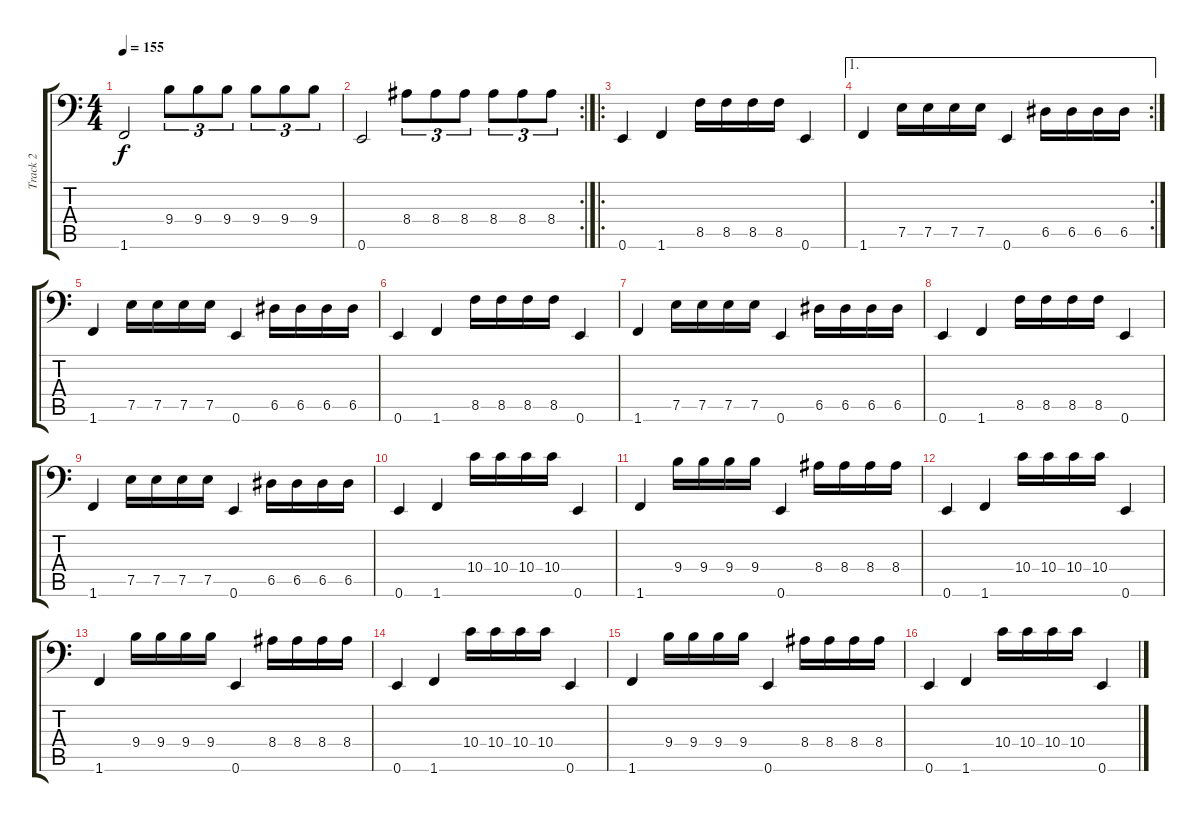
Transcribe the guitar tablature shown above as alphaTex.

\track ("Track 2" "Track 2") {instrument electricbassfinger}
\staff {score tabs}
\tuning (E3 B2 G2 D2 A1 E1) {hide}
\ts (4 4)
\tempo 155
\clef f4
\ks c
1.6.2{dy f} 9.4.8{tu (3 2)} 9.4.8{tu (3 2)} 9.4.8{tu (3 2)} 9.4.8{tu (3 2)} 9.4.8{tu (3 2)} 9.4.8{tu (3 2)} |
\rc 2
0.6.2 8.4.8{tu (3 2)} 8.4.8{tu (3 2)} 8.4.8{tu (3 2)} 8.4.8{tu (3 2)} 8.4.8{tu (3 2)} 8.4.8{tu (3 2)} |
\ro
0.6.4 1.6.4 8.5.16 8.5.16 8.5.16 8.5.16 0.6.4 |
\ae 1
\rc 2
1.6.4 7.5.16 7.5.16 7.5.16 7.5.16 0.6.4 6.5.16 6.5.16 6.5.16 6.5.16 |
1.6.4 7.5.16 7.5.16 7.5.16 7.5.16 0.6.4 6.5.16 6.5.16 6.5.16 6.5.16 |
0.6.4 1.6.4 8.5.16 8.5.16 8.5.16 8.5.16 0.6.4 |
1.6.4 7.5.16 7.5.16 7.5.16 7.5.16 0.6.4 6.5.16 6.5.16 6.5.16 6.5.16 |
0.6.4 1.6.4 8.5.16 8.5.16 8.5.16 8.5.16 0.6.4 |
1.6.4 7.5.16 7.5.16 7.5.16 7.5.16 0.6.4 6.5.16 6.5.16 6.5.16 6.5.16 |
0.6.4 1.6.4 10.4.16 10.4.16 10.4.16 10.4.16 0.6.4 |
1.6.4 9.4.16 9.4.16 9.4.16 9.4.16 0.6.4 8.4.16 8.4.16 8.4.16 8.4.16 |
0.6.4 1.6.4 10.4.16 10.4.16 10.4.16 10.4.16 0.6.4 |
1.6.4 9.4.16 9.4.16 9.4.16 9.4.16 0.6.4 8.4.16 8.4.16 8.4.16 8.4.16 |
0.6.4 1.6.4 10.4.16 10.4.16 10.4.16 10.4.16 0.6.4 |
1.6.4 9.4.16 9.4.16 9.4.16 9.4.16 0.6.4 8.4.16 8.4.16 8.4.16 8.4.16 |
0.6.4 1.6.4 10.4.16 10.4.16 10.4.16 10.4.16 0.6.4
